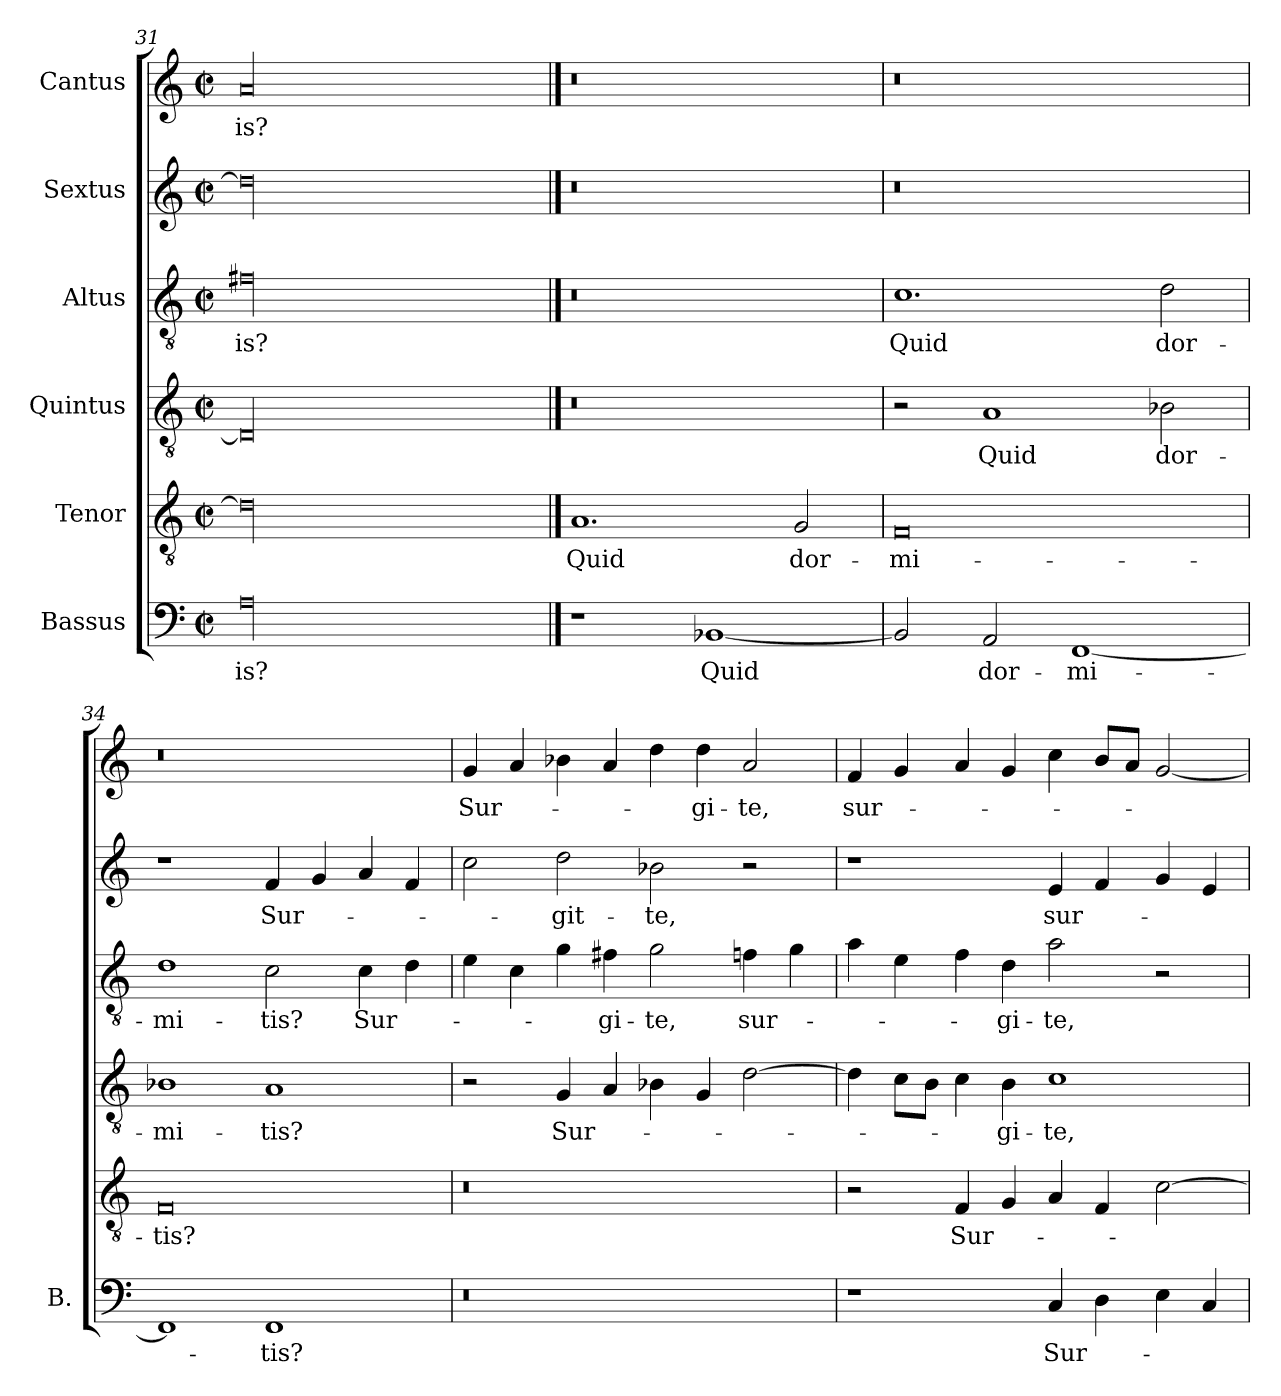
**kern	**text	**kern	**text	**kern	**text	**kern	**text	**kern	**text	**kern	**text
*part6	*part6	*part5	*part5	*part4	*part4	*part3	*part3	*part2	*part2	*part1	*part1
*staff6	*staff6	*staff5	*staff5	*staff4	*staff4	*staff3	*staff3	*staff2	*staff2	*staff1	*staff1
*I"Bassus	*	*I"Tenor	*	*I"Quintus	*	*I"Altus	*	*I"Sextus	*	*I"Cantus	*
*I'B.	*	*	*	*	*	*	*	*	*	*	*
*clefF4	*	*clefGv2	*	*clefGv2	*	*clefGv2	*	*clefG2	*	*clefG2	*
*k[]	*	*k[]	*	*k[]	*	*k[]	*	*k[]	*	*k[]	*
*C:	*	*C:	*	*C:	*	*C:	*	*C:	*	*C:	*
*M2/2	*	*M2/2	*	*M2/2	*	*M2/2	*	*M2/2	*	*M2/2	*
*met(c|)	*	*met(c|)	*	*met(c|)	*	*met(c|)	*	*met(c|)	*	*met(c|)	*
=31	=31	=31	=31	=31	=31	=31	=31	=31	=31	=31	=31
00A\	-is?	00d\]	.	00D/]	.	00f#X\	-is?	00dd\]	.	00a/	-is?
==32	==32	==32	==32	==32	==32	==32	==32	==32	==32	==32	==32
!	!	!	!	!LO:N:vis=0	!	!LO:N:vis=0	!	!LO:N:vis=0	!	!LO:N:vis=0	!
1r	.	1.A/	Quid	1r	.	1r	.	1r	.	1r	.
[1BB-X/	Quid	.	.	1ryy	.	1ryy	.	1ryy	.	1ryy	.
.	.	2G/	dor-	.	.	.	.	.	.	.	.
=33	=33	=33	=33	=33	=33	=33	=33	=33	=33	=33	=33
!	!	!	!	!	!	!	!	!LO:N:vis=0	!	!LO:N:vis=0	!
2BB-/]	.	0F/	-mi-	2r	.	1.c\	Quid	1r	.	1r	.
2AA/	dor-	.	.	1A/	Quid	.	.	.	.	.	.
[1FF/	-mi-	.	.	.	.	.	.	1ryy	.	1ryy	.
.	.	.	.	2B-X\	dor-	2d\	dor-	.	.	.	.
=34	=34	=34	=34	=34	=34	=34	=34	=34	=34	=34	=34
!	!	!	!	!	!	!	!	!	!	!LO:N:vis=0	!
1FF/]	.	0F/	-tis?	1B-X\	-mi-	1d\	-mi-	1r	.	1r	.
1FF/	-tis?	.	.	1A/	-tis?	2c\	-tis?	4f/	Sur-	1ryy	.
.	.	.	.	.	.	.	.	4g/	.	.	.
.	.	.	.	.	.	4c\	Sur-	4a/	.	.	.
.	.	.	.	.	.	4d\	.	4f/	.	.	.
=35	=35	=35	=35	=35	=35	=35	=35	=35	=35	=35	=35
!LO:N:vis=0	!	!LO:N:vis=0	!	!	!	!	!	!	!	!	!
1r	.	1r	.	2r	.	4e\	.	2cc\	.	4g/	Sur-
.	.	.	.	.	.	4c\	.	.	.	4a/	.
.	.	.	.	4G/	Sur-	4g\	.	2dd\	-git-	4b-X\	.
.	.	.	.	4A/	.	4f#X\	-gi-	.	.	4a/	.
1ryy	.	1ryy	.	4B-X\	.	2g\	-te,	2b-X\	-te,	4dd\	.
.	.	.	.	4G/	.	.	.	.	.	4dd\	-gi-
.	.	.	.	[2d\	.	4f\	sur-	2r	.	2a/	-te,
.	.	.	.	.	.	4g\	.	.	.	.	.
=36	=36	=36	=36	=36	=36	=36	=36	=36	=36	=36	=36
1r	.	2r	.	4d\]	.	4a\	.	1r	.	4f/	sur-
.	.	.	.	8c\L	.	4e\	.	.	.	4g/	.
.	.	.	.	8B\J	.	.	.	.	.	.	.
.	.	4F/	Sur-	4c\	.	4f\	.	.	.	4a/	.
.	.	4G/	.	4B\	-gi-	4d\	-gi-	.	.	4g/	.
4C/	Sur-	4A/	.	1c\	-te,	2a\	-te,	4e/	sur-	4cc\	.
4D\	.	4F/	.	.	.	.	.	4f/	.	8b/L	.
.	.	.	.	.	.	.	.	.	.	8a/J	.
4E\	.	[2c\	.	.	.	2r	.	4g/	.	[2g/	.
4C/	.	.	.	.	.	.	.	4e/	.	.	.
=	=	=	=	=	=	=	=	=	=	=	=
*-	*-	*-	*-	*-	*-	*-	*-	*-	*-	*-	*-
